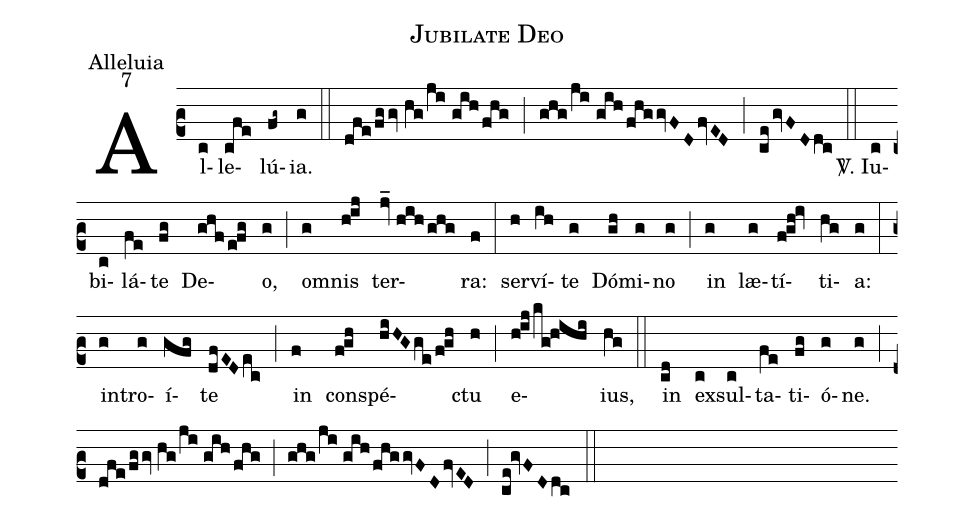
name:Jubilate Deo;
office-part:Alleluia;
mode:7;
%%
(c2) Al(c)le(cfe)lú(fg~)ia.(g) (::)
(dfe/fggv//hg/ji//gih/fhg) (;) (ghg/ji//gih/fhggvFD/fvED) (;) (ce/gvFDdc) (::)

<sp>V/</sp>. Iu(c)bi(c)lá(fe)te(fg) De(ghf/e!fg)o,(g) (;) o(g)mnis(h!ij) ter(jv_//hih/ghg)ra:(f) (:)
ser(h)ví(ih)te(g) Dó(gh)mi(g)no(g) (;) in(g) læ(g)tí(f!gh!iv)ti(hg)a:(g) (:)
in(g)tro(g)í(gfg)te(dfED/ec) (;) in(f) con(f!gh)spé(hiHG/ge/f!gh)ctu(h) (;) e(h!ij/kg!hihi)ius,(hg) (::)
in(cd) ex(c)sul(c)ta(fe)ti(fg)ó(g)ne.(g) (;) (dfe/fggv//hg/ji//gih/fhg) (;) (ghg/ji//gih/fhggvFD/fvED) (;) (ce!gvFDdc) (::)
